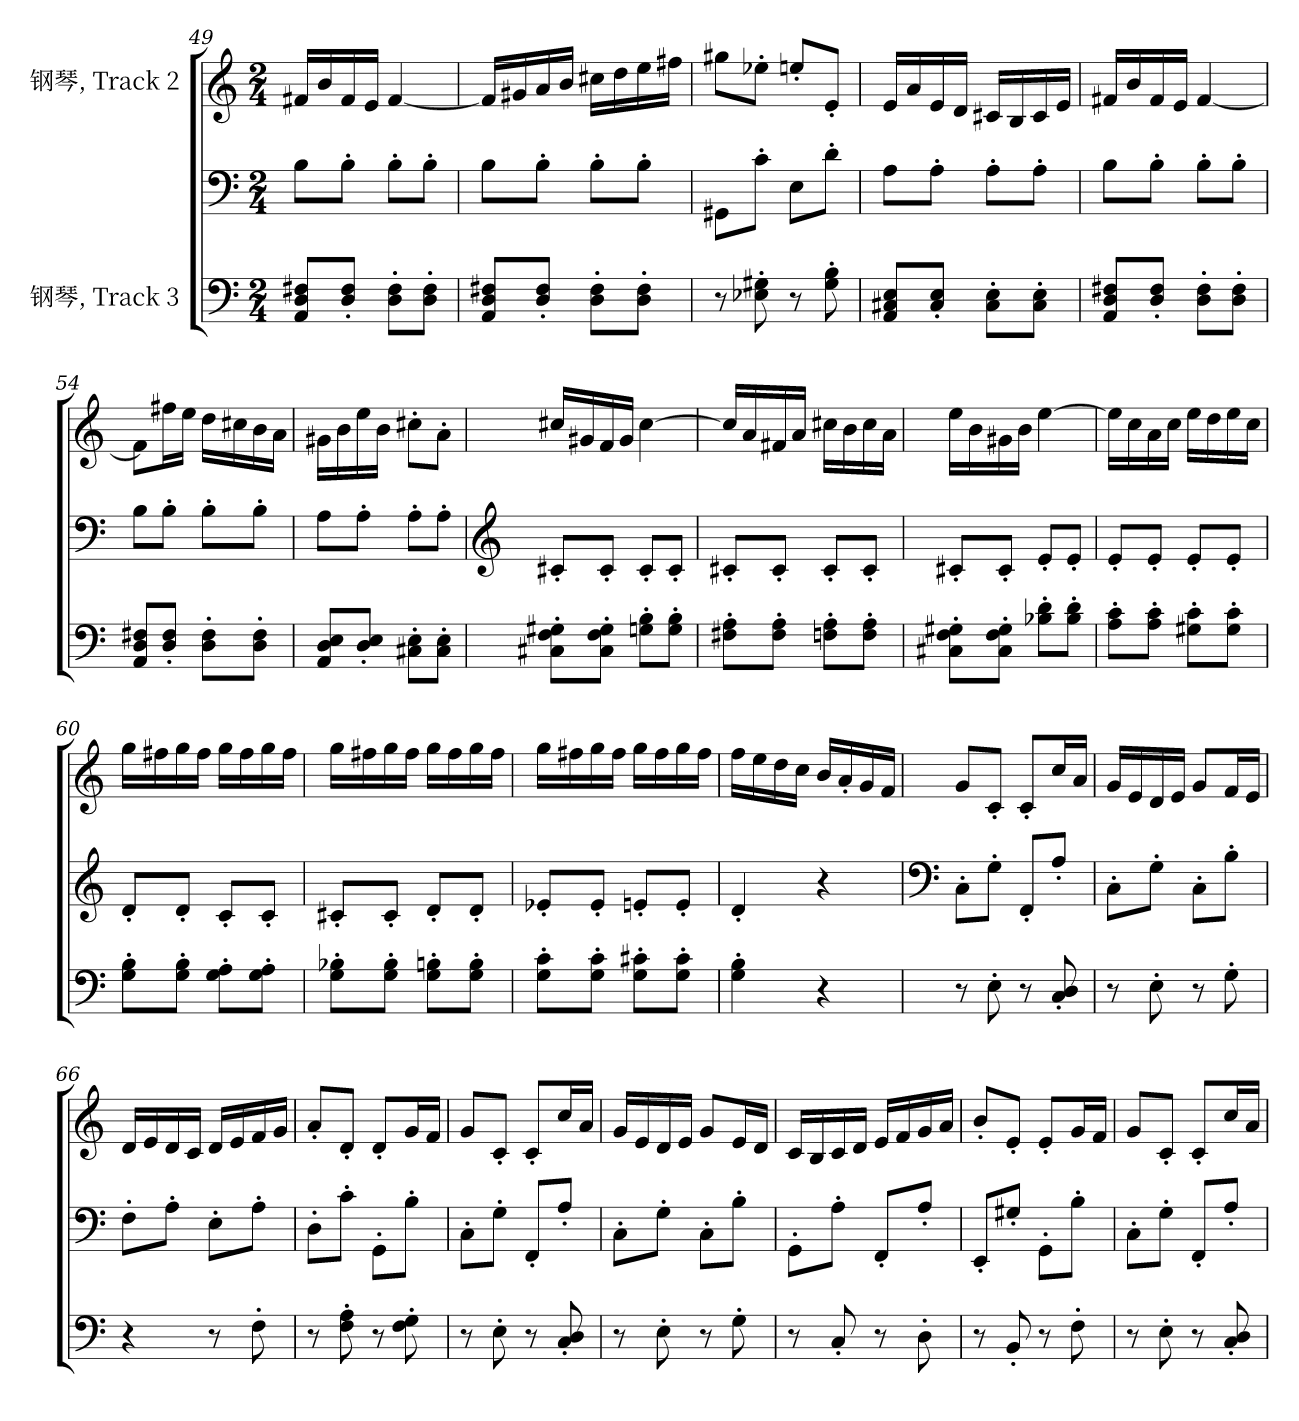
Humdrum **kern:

**kern	**kern	**kern
*part2	*part2	*part1
*staff3	*staff2	*staff1
*I"钢琴, Track 3	*	*I"钢琴, Track 2
*clefF4	*clefF4	*clefG2
*k[]	*k[]	*k[]
*M2/4	*M2/4	*M2/4
=49	=49	=49
8AA/ 8D/ 8F#X/L	8B\L	16f#X/LL
.	.	16b/
8D/' 8F#/'J	8B'\J	16f#/
.	.	16e/JJ
8D\' 8F#\'L	8B'\L	[4f#/
8D\' 8F#\'J	8B'\J	.
=50	=50	=50
8AA/ 8D/ 8F#X/L	8B\L	16f#/LL]
.	.	16g#X/
8D/' 8F#/'J	8B'\J	16a/
.	.	16b/JJ
8D\' 8F#\'L	8B'\L	16cc#X\LL
.	.	16dd\
8D\' 8F#\'J	8B'\J	16ee\
.	.	16ff#X\JJ
=51	=51	=51
8r	8GG#X\L	8gg#X\L
8E-X\' 8G#X\'	8c'\J	8ee-X'\J
8r	8E\L	8een'/L
8G#\' 8B\'	8d'\J	8e'/J
!!LO:PB:g=z
=52	=52	=52
8AA/ 8C#X/ 8E/L	8A\L	16e/LL
.	.	16a/
8C#/' 8E/'J	8A'\J	16e/
.	.	16d/JJ
8C#\' 8E\'L	8A'\L	16c#X/LL
.	.	16B/
8C#\' 8E\'J	8A'\J	16c#/
.	.	16e/JJ
=53	=53	=53
8AA/ 8D/ 8F#X/L	8B\L	16f#X/LL
.	.	16b/
8D/' 8F#/'J	8B'\J	16f#/
.	.	16e/JJ
8D\' 8F#\'L	8B'\L	[4f#/
8D\' 8F#\'J	8B'\J	.
=54	=54	=54
8AA/ 8D/ 8F#X/L	8B\L	8f#\L]
8D/' 8F#/'J	8B'\J	16ff#X\L
.	.	16ee\JJ
8D\' 8F#\'L	8B'\L	16dd\LL
.	.	16cc#X\
8D\' 8F#\'J	8B'\J	16b\
.	.	16a\JJ
=55	=55	=55
8AA/ 8D/ 8E/L	8A\L	16g#X\LL
.	.	16b\
8D/' 8E/'J	8A'\J	16ee\
.	.	16b\JJ
8C#X\' 8E\'L	8A'\L	8cc#X'\L
8C#\' 8E\'J	8A'\J	8a'\J
!!LO:LB:g=z
=56	=56	=56
*	*clefG2	*
8C#X\' 8F\' 8G#X\'L	8c#X'/L	16cc#X/LL
.	.	16g#X/
8C#\' 8F\' 8G#\'J	8c#'/J	16f/
.	.	16g#/JJ
8Gn\' 8B\'L	8c#'/L	[4cc#\
8G\' 8B\'J	8c#'/J	.
=57	=57	=57
8F#X\' 8A\'L	8c#X'/L	16cc#/LL]
.	.	16a/
8F#\' 8A\'J	8c#'/J	16f#X/
.	.	16a/JJ
8Fn\' 8A\'L	8c#'/L	16cc#X\LL
.	.	16b\
8F\' 8A\'J	8c#'/J	16cc#\
.	.	16a\JJ
=58	=58	=58
8C#X\' 8F\' 8G#X\'L	8c#X'/L	16ee\LL
.	.	16b\
8C#\' 8F\' 8G#\'J	8c#'/J	16g#X\
.	.	16b\JJ
8B-X\' 8d\'L	8e'/L	[4ee\
8B-\' 8d\'J	8e'/J	.
=59	=59	=59
8A\' 8c\'L	8e'/L	16ee\LL]
.	.	16cc\
8A\' 8c\'J	8e'/J	16a\
.	.	16cc\JJ
8G#X\' 8c\'L	8e'/L	16ee\LL
.	.	16dd\
8G#\' 8c\'J	8e'/J	16ee\
.	.	16cc\JJ
!!LO:LB:g=z
=60	=60	=60
8G\' 8B\'L	8d'/L	16gg\LL
.	.	16ff#X\
8G\' 8B\'J	8d'/J	16gg\
.	.	16ff#\JJ
8G\' 8A\'L	8c'/L	16gg\LL
.	.	16ff#\
8G\' 8A\'J	8c'/J	16gg\
.	.	16ff#\JJ
=61	=61	=61
8G\' 8B-X\'L	8c#X'/L	16gg\LL
.	.	16ff#X\
8G\' 8B-\'J	8c#'/J	16gg\
.	.	16ff#\JJ
8G\' 8Bn\'L	8d'/L	16gg\LL
.	.	16ff#\
8G\' 8B\'J	8d'/J	16gg\
.	.	16ff#\JJ
=62	=62	=62
8G\' 8c\'L	8e-X'/L	16gg\LL
.	.	16ff#X\
8G\' 8c\'J	8e-'/J	16gg\
.	.	16ff#\JJ
8G\' 8c#X\'L	8en'/L	16gg\LL
.	.	16ff#\
8G\' 8c#\'J	8e'/J	16gg\
.	.	16ff#\JJ
=63	=63	=63
4G\' 4B\'	4d'/	16ff\LL
.	.	16ee\
.	.	16dd\
.	.	16cc\JJ
4r	4r	16b/LL
.	.	16a'/
.	.	16g/
.	.	16f/JJ
!!LO:LB:g=z
=64	=64	=64
*	*clefF4	*
8r	8C'\L	8g/L
8E'\	8G'\J	8c'/J
8r	8FF'/L	8c'/L
8C/' 8D/'	8A'/J	16cc/L
.	.	16a/JJ
=65	=65	=65
8r	8C'\L	16g/LL
.	.	16e/
8E'\	8G'\J	16d/
.	.	16e/JJ
8r	8C'\L	8g/L
8G'\	8B'\J	16f/L
.	.	16e/JJ
=66	=66	=66
4r	8F'\L	16d/LL
.	.	16e/
.	8A'\J	16d/
.	.	16c/JJ
8r	8E'\L	16d/LL
.	.	16e/
8F'\	8A'\J	16f/
.	.	16g/JJ
=67	=67	=67
8r	8D'\L	8a'/L
8F\' 8A\'	8c'\J	8d'/J
8r	8GG'\L	8d'/L
8F\' 8G\'	8B'\J	16g/L
.	.	16f/JJ
=68	=68	=68
8r	8C'\L	8g/L
8E'\	8G'\J	8c'/J
8r	8FF'/L	8c'/L
8C/' 8D/'	8A'/J	16cc/L
.	.	16a/JJ
=69	=69	=69
8r	8C'\L	16g/LL
.	.	16e/
8E'\	8G'\J	16d/
.	.	16e/JJ
8r	8C'\L	8g/L
8G'\	8B'\J	16e/L
.	.	16d/JJ
!!LO:PB:g=z
=70	=70	=70
8r	8GG'\L	16c/LL
.	.	16B/
8C'/	8A'\J	16c/
.	.	16d/JJ
8r	8FF'/L	16e/LL
.	.	16f/
8D'\	8A'/J	16g/
.	.	16a/JJ
=71	=71	=71
8r	8EE'/L	8b'/L
8BB'/	8G#X'/J	8e'/J
8r	8GG'\L	8e'/L
8F'\	8B'\J	16g/L
.	.	16f/JJ
=72	=72	=72
8r	8C'\L	8g/L
8E'\	8G'\J	8c'/J
8r	8FF'/L	8c'/L
8C/' 8D/'	8A'/J	16cc/L
.	.	16a/JJ
=	=	=
*-	*-	*-
